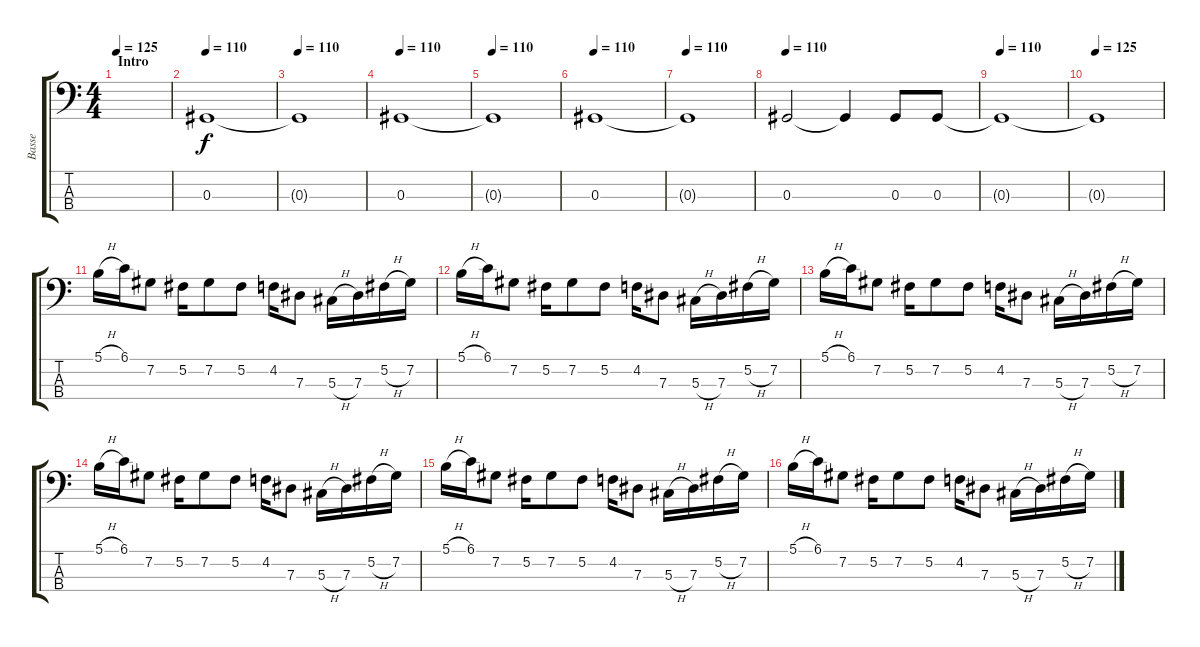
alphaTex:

\track ("Basse" "Basse") {instrument electricbasspick}
\staff {score tabs}
\tuning (Gb2 Db2 Ab1 Eb1) {hide}
\ts (4 4)
\section ("" "Intro")
\tempo 125
\tempo 110
\tempo 125
\clef f4
\ks c
|
\tempo 110
0.3.1 |
\tempo 110
0.3{t}.1 |
\tempo 110
0.3.1 |
\tempo 110
0.3{t}.1 |
\tempo 110
0.3.1 |
\tempo 110
0.3{t}.1 |
\tempo 110
0.3.2 0.3{t}.4 0.3.8 0.3.8 |
\tempo 110
0.3{t}.1 |
\tempo 125
0.3{t}.1 |
5.1{h}.16 6.1.16 7.2.8 5.2.16 7.2.8 5.2.8 4.2.16 7.3.8 5.3{h}.16 7.3.16 5.2{h}.16 7.2.16 |
5.1{h}.16 6.1.16 7.2.8 5.2.16 7.2.8 5.2.8 4.2.16 7.3.8 5.3{h}.16 7.3.16 5.2{h}.16 7.2.16 |
5.1{h}.16 6.1.16 7.2.8 5.2.16 7.2.8 5.2.8 4.2.16 7.3.8 5.3{h}.16 7.3.16 5.2{h}.16 7.2.16 |
5.1{h}.16 6.1.16 7.2.8 5.2.16 7.2.8 5.2.8 4.2.16 7.3.8 5.3{h}.16 7.3.16 5.2{h}.16 7.2.16 |
5.1{h}.16 6.1.16 7.2.8 5.2.16 7.2.8 5.2.8 4.2.16 7.3.8 5.3{h}.16 7.3.16 5.2{h}.16 7.2.16 |
5.1{h}.16 6.1.16 7.2.8 5.2.16 7.2.8 5.2.8 4.2.16 7.3.8 5.3{h}.16 7.3.16 5.2{h}.16 7.2.16
